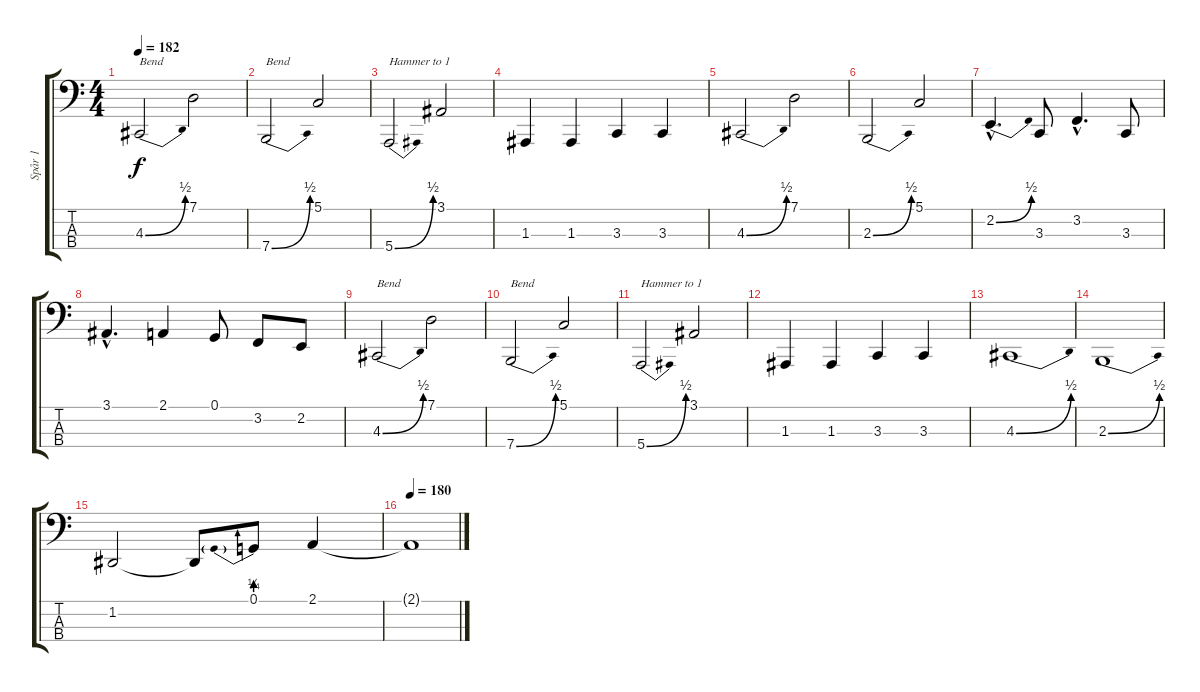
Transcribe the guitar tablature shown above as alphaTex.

\track ("Spår 1" "Spår 1") {instrument acousticgrandpiano}
\staff {score tabs}
\tuning (G2 D2 A1 E1) {hide}
\ts (4 4)
\tempo 182
\clef f4
\ks c
4.3{be (bend 0 0 60 2)}.2{txt "Bend" dy f} 7.1.2 |
7.4{be (bend 0 0 60 2)}.2{txt "Bend"} 5.1.2 |
5.4{be (bend 0 0 60 2)}.2{txt "Hammer to 1"} 3.1.2 |
1.3.4 1.3.4 3.3.4 3.3.4 |
4.3{be (bend 0 0 60 2)}.2 7.1.2 |
2.3{be (bend 0 0 60 2)}.2 5.1.2 |
2.2{be (bend 0 0 60 2) hac}.4{d} 3.3.8 3.2{hac}.4{d} 3.3.8 |
3.1{hac}.4{d} 2.1.4 0.1.8 3.2.8 2.2.8 |
4.3{be (bend 0 0 60 2)}.2{txt "Bend"} 7.1.2 |
7.4{be (bend 0 0 60 2)}.2{txt "Bend"} 5.1.2 |
5.4{be (bend 0 0 60 2)}.2{txt "Hammer to 1"} 3.1.2 |
1.3.4 1.3.4 3.3.4 3.3.4 |
4.3{be (bend 0 0 60 2)}.1 |
2.3{be (bend 0 0 60 2)}.1 |
1.2.2 1.2{t}.8 0.1{be (prebend 0 1 60 1)}.8 2.1.4 |
\tempo 180
2.1{t}.1
